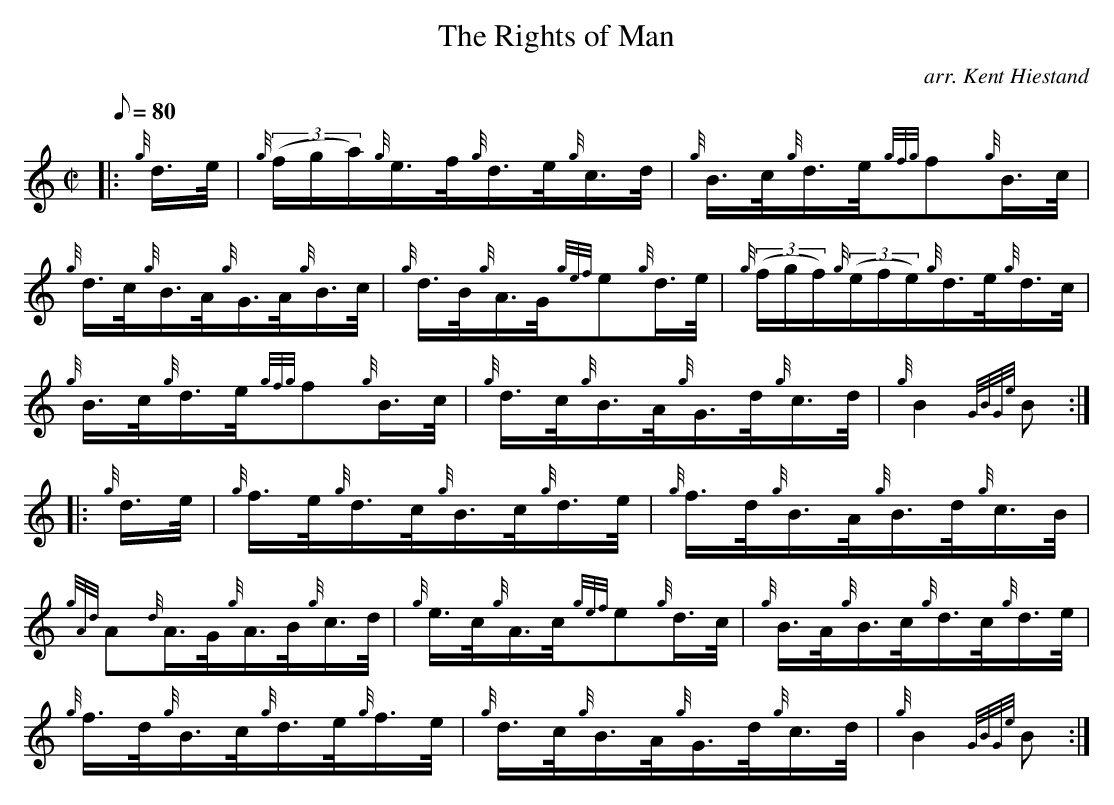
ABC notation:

X:1
T:The Rights of Man
M:C|
L:1/8
Q:80
C:arr. Kent Hiestand
K:HP
|: {g}d3/4e/4 | \
{g}((3f/2g/2a/2){g}e3/4f/4{g}d3/4e/4{g}c3/4d/4 | \
{g}B3/4c/4{g}d3/4e/4{gfg}f{g}B3/4c/4 |
{g}d3/4c/4{g}B3/4A/4{g}G3/4A/4{g}B3/4c/4 | \
{g}d3/4B/4{g}A3/4G/4{gef}e{g}d3/4e/4 | \
{g}((3f/2g/2f/2){g}((3e/2f/2e/2){g}d3/4e/4{g}d3/4c/4 |
{g}B3/4c/4{g}d3/4e/4{gfg}f{g}B3/4c/4 | \
{g}d3/4c/4{g}B3/4A/4{g}G3/4d/4{g}c3/4d/4 | \
{g}B2{GBGe}B ::
{g}d3/4e/4 | \
{g}f3/4e/4{g}d3/4c/4{g}B3/4c/4{g}d3/4e/4 | \
{g}f3/4d/4{g}B3/4A/4{g}B3/4d/4{g}c3/4B/4 |
{gAd}A{d}A3/4G/4{g}A3/4B/4{g}c3/4d/4 | \
{g}e3/4c/4{g}A3/4c/4{gef}e{g}d3/4c/4 | \
{g}B3/4A/4{g}B3/4c/4{g}d3/4c/4{g}d3/4e/4 |
{g}f3/4d/4{g}B3/4c/4{g}d3/4e/4{g}f3/4e/4 | \
{g}d3/4c/4{g}B3/4A/4{g}G3/4d/4{g}c3/4d/4 | \
{g}B2{GBGe}B :|
